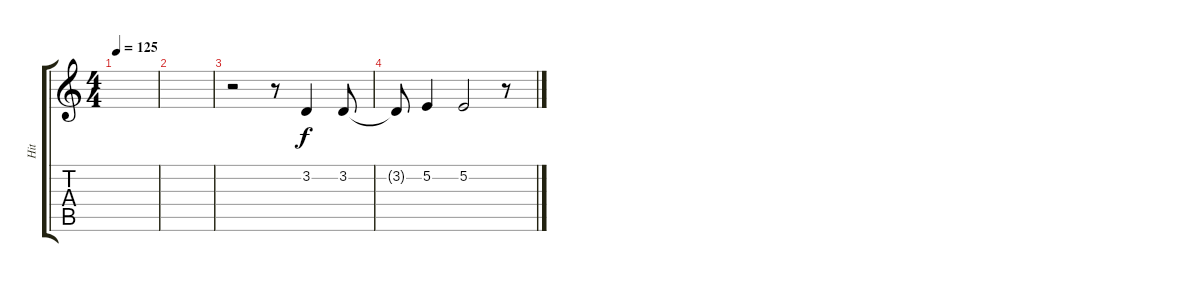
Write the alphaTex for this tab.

\track ("Hit" "Hit") {instrument orchestrahit}
\staff {score tabs}
\tuning (E4 B3 G3 D3 A2 E2) {hide}
\ts (4 4)
\tempo 125
\clef g2
\ks c
|
|
r.2 r.8 3.2.4 3.2.8 |
3.2{t}.8 5.2.4 5.2.2 r.8
